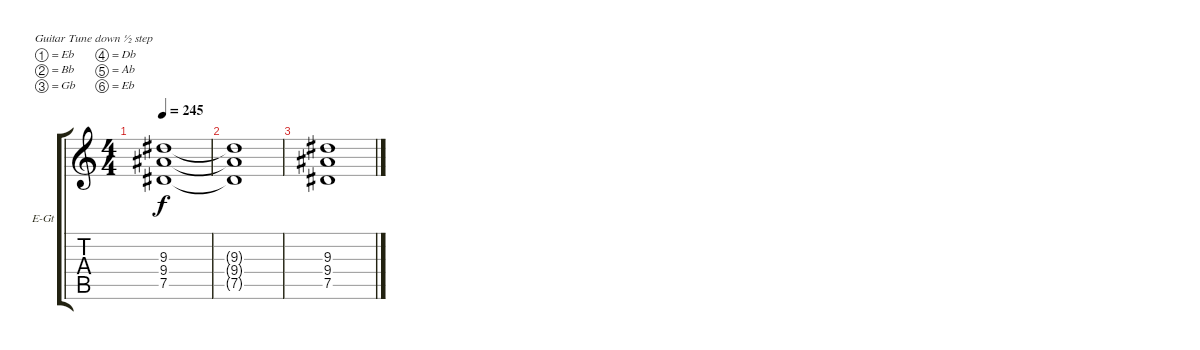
\bracketExtendMode groupsimilarinstruments
\firstSystemTrackNameOrientation horizontal
\otherSystemsTrackNameOrientation horizontal
\track ("Rythmn Guitar" "E-Gt") {instrument distortionguitar}
\staff {score tabs}
\tuning (Eb4 Bb3 Gb3 Db3 Ab2 Eb2)
\ts (4 4)
\tempo 245
\clef g2
\ks c
(9.3{t} 9.4{t} 7.5{t}).1{dy f} |
(9.3{t} 9.4{t} 7.5{t}).1 |
(9.3 9.4 7.5).1
